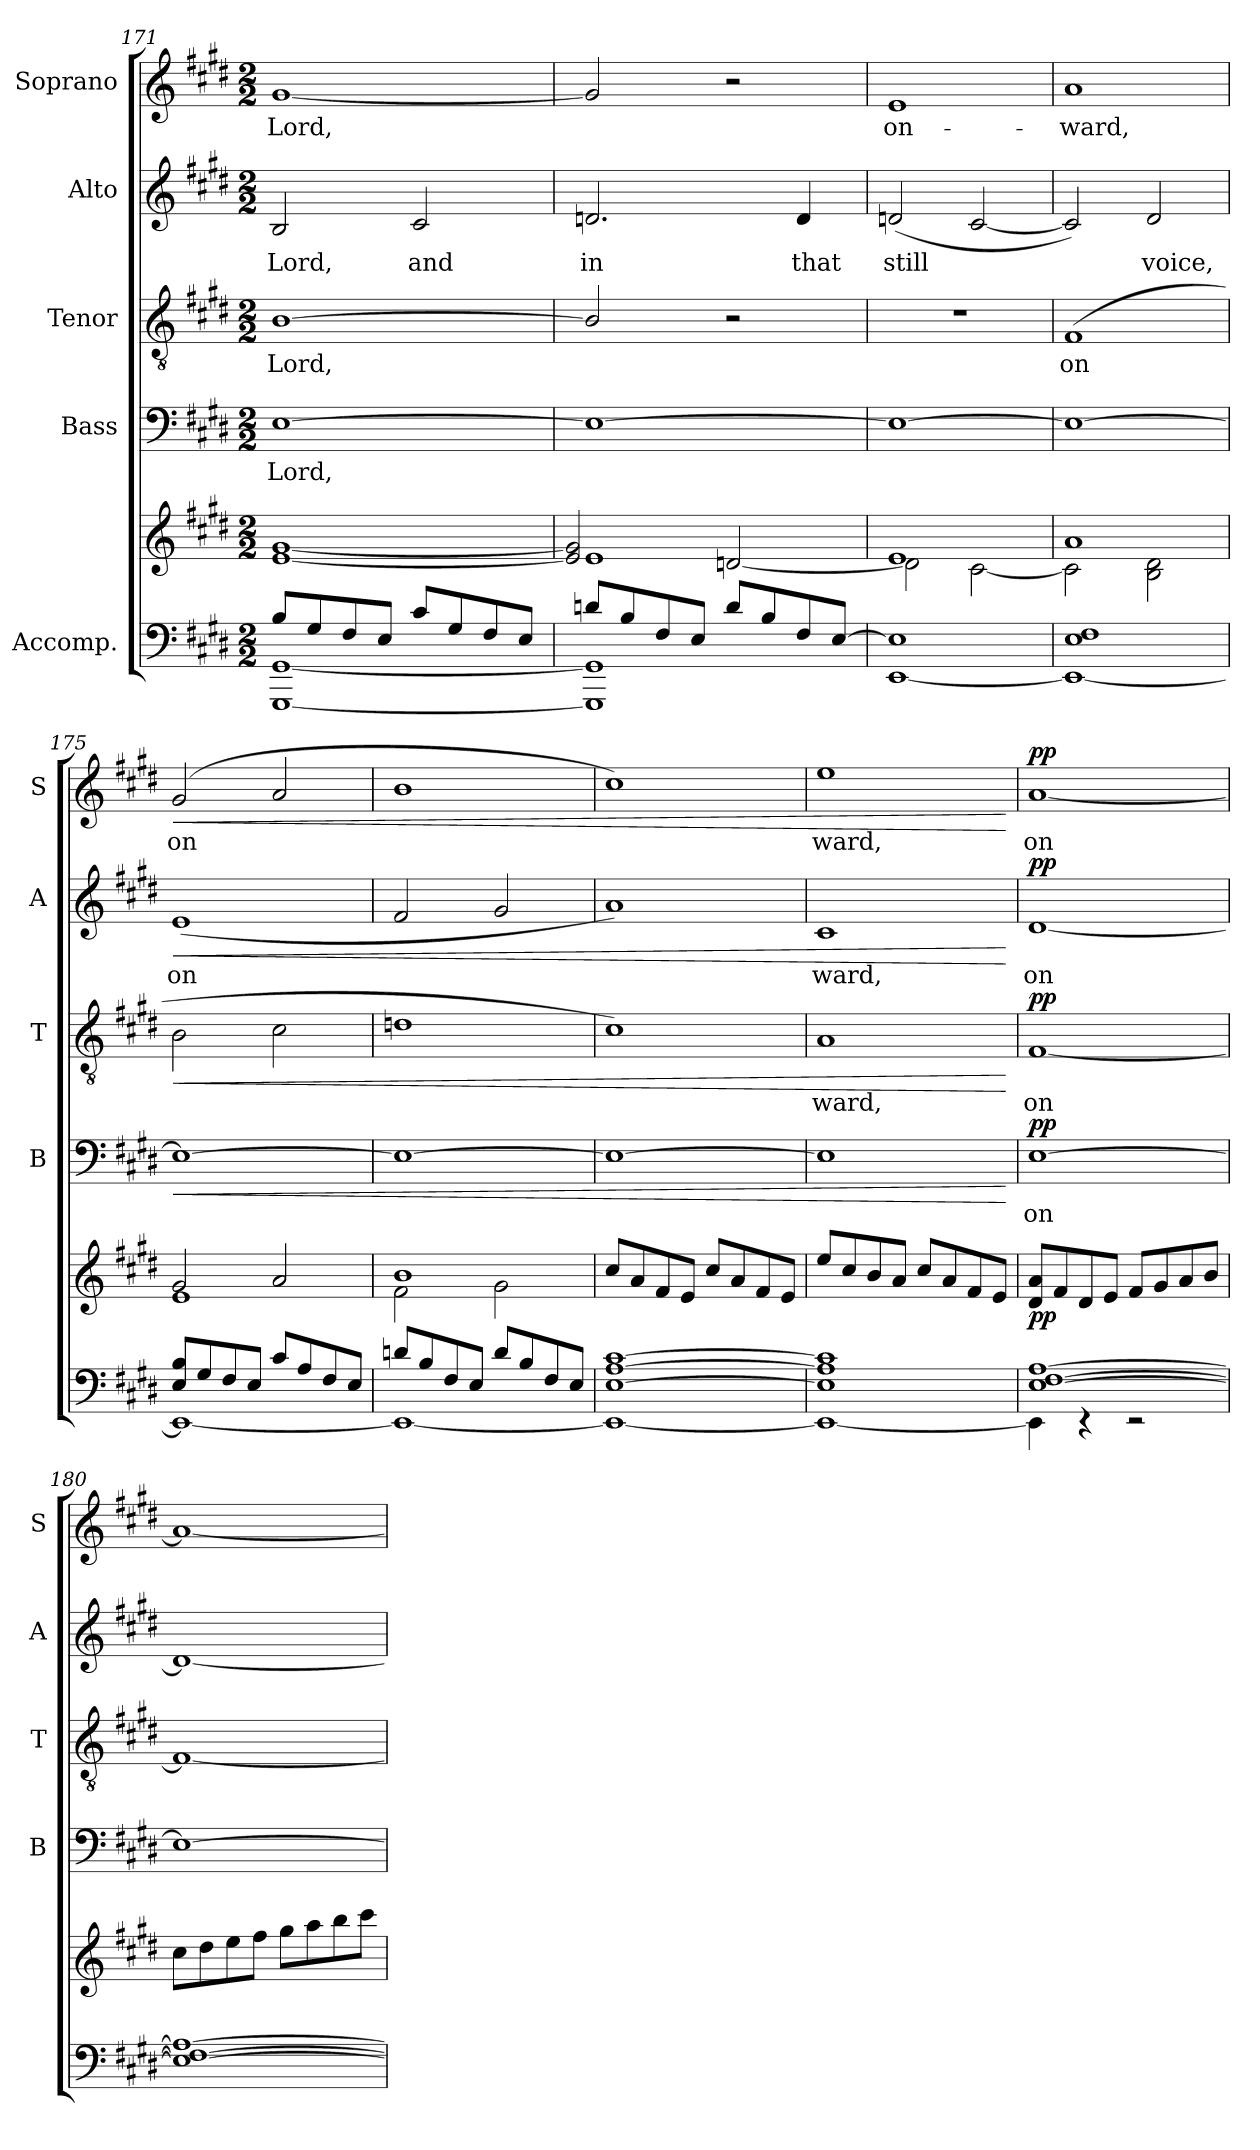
**kern	**kern	**dynam	**kern	**text	**dynam	**kern	**text	**dynam	**kern	**text	**dynam	**kern	**text	**dynam
*part5	*part5	*part5	*part4	*part4	*part4	*part3	*part3	*part3	*part2	*part2	*part2	*part1	*part1	*part1
*staff6	*staff5	*staff5/6	*staff4	*staff4	*staff4	*staff3	*staff3	*staff3	*staff2	*staff2	*staff2	*staff1	*staff1	*staff1
*I"Accomp.	*	*	*I"Bass	*	*	*I"Tenor	*	*	*I"Alto	*	*	*I"Soprano	*	*
*	*	*	*I'B	*	*	*I'T	*	*	*I'A	*	*	*I'S	*	*
!!LO:LB:g=z
*clefF4	*clefG2	*	*clefF4	*	*	*clefGv2	*	*	*clefG2	*	*	*clefG2	*	*
*k[f#c#g#d#]	*k[f#c#g#d#]	*	*k[f#c#g#d#]	*	*	*k[f#c#g#d#]	*	*	*k[f#c#g#d#]	*	*	*k[f#c#g#d#]	*	*
*E:	*E:	*	*E:	*	*	*E:	*	*	*E:	*	*	*E:	*	*
*M2/2	*M2/2	*	*M2/2	*	*	*M2/2	*	*	*M2/2	*	*	*M2/2	*	*
=171	=171	=171	=171	=171	=171	=171	=171	=171	=171	=171	=171	=171	=171	=171
*^	*^	*	*	*	*	*	*	*	*	*	*	*	*	*
!	!	!	!	!	!	!LO:LY:b	!	!	!LO:LY:b	!	!	!LO:LY:b	!	!	!LO:LY:b	!
8B/L	[<1GGG# [<1GG#	1ryy	[1e [1g#	.	[1E	Lord,	.	[1B	Lord,	.	2B/	Lord,	.	[1g#	Lord,	.
8G#/	.	.	.	.	.	.	.	.	.	.	.	.	.	.	.	.
8F#/	.	.	.	.	.	.	.	.	.	.	.	.	.	.	.	.
8E/J	.	.	.	.	.	.	.	.	.	.	.	.	.	.	.	.
!	!	!	!	!	!	!	!	!	!	!	!	!LO:LY:b	!	!	!	!
8c#/L	.	.	.	.	.	.	.	.	.	.	2c#/	and	.	.	.	.
8G#/	.	.	.	.	.	.	.	.	.	.	.	.	.	.	.	.
8F#/	.	.	.	.	.	.	.	.	.	.	.	.	.	.	.	.
8E/J	.	.	.	.	.	.	.	.	.	.	.	.	.	.	.	.
=172	=172	=172	=172	=172	=172	=172	=172	=172	=172	=172	=172	=172	=172	=172	=172	=172
!	!	!	!	!	!	!	!	!	!	!	!	!LO:LY:b	!	!	!	!
8dn/L	1GGG#] 1GG#]	1e	2e/] 2g#/]	.	1E_	.	.	2B/]	.	.	2.dn/	in	.	2g#/]	.	.
8B/	.	.	.	.	.	.	.	.	.	.	.	.	.	.	.	.
8F#/	.	.	.	.	.	.	.	.	.	.	.	.	.	.	.	.
8E/J	.	.	.	.	.	.	.	.	.	.	.	.	.	.	.	.
8d/L	.	.	[>2dn/	.	.	.	.	2r	.	.	.	.	.	2r	.	.
8B/	.	.	.	.	.	.	.	.	.	.	.	.	.	.	.	.
!	!	!	!	!	!	!	!	!	!	!	!	!LO:LY:b	!	!	!	!
8F#/	.	.	.	.	.	.	.	.	.	.	4d/	that	.	.	.	.
[>8E/J	.	.	.	.	.	.	.	.	.	.	.	.	.	.	.	.
=173	=173	=173	=173	=173	=173	=173	=173	=173	=173	=173	=173	=173	=173	=173	=173	=173
!	!	!	!	!	!	!	!	!	!	!	!	!LO:LY:b	!	!	!LO:LY:b	!
1E]	[<1EE	1e	2d\]	.	1E_	.	.	1r	.	.	(<2dn/	still	.	1e	on-	.
.	.	.	[<2c#\	.	.	.	.	.	.	.	[2c#/	.	.	.	.	.
=174	=174	=174	=174	=174	=174	=174	=174	=174	=174	=174	=174	=174	=174	=174	=174	=174
!	!	!	!	!	!	!	!	!	!LO:LY:b	!	!	!	!	!	!LO:LY:b	!
1E 1F#	1EE_	1a	2c#\]	.	1E_	.	.	(>1F#	on­	.	2c#/])	.	.	1a	-ward,	.
!	!	!	!	!	!	!	!	!	!	!	!	!LO:LY:b	!	!	!	!
.	.	.	2B\ 2d#i\	.	.	.	.	.	.	.	2d#i/	voice,	.	.	.	.
=175	=175	=175	=175	=175	=175	=175	=175	=175	=175	=175	=175	=175	=175	=175	=175	=175
!	!	!	!	!	!	!	!LO:HP:b	!	!	!LO:HP:b	!	!LO:LY:b	!LO:HP:b	!	!LO:LY:b	!LO:HP:b
8E/ 8B/L	1EE_	2g#/	1e	.	1E_	.	<	2B\	.	<	(<1e	on­	<	(<2g#/	on­	<
8G#/	.	.	.	.	.	.	.	.	.	.	.	.	.	.	.	.
8F#/	.	.	.	.	.	.	.	.	.	.	.	.	.	.	.	.
8E/J	.	.	.	.	.	.	.	.	.	.	.	.	.	.	.	.
8c#/L	.	2a/	.	.	.	.	.	2c#\	.	.	.	.	.	2a/	.	.
8A/	.	.	.	.	.	.	.	.	.	.	.	.	.	.	.	.
8F#/	.	.	.	.	.	.	.	.	.	.	.	.	.	.	.	.
8E/J	.	.	.	.	.	.	.	.	.	.	.	.	.	.	.	.
=176	=176	=176	=176	=176	=176	=176	=176	=176	=176	=176	=176	=176	=176	=176	=176	=176
8dn/L	1EE_	1b	2f#\	.	1E_	.	.	1dn	.	.	2f#/	.	.	1b	.	.
8B/	.	.	.	.	.	.	.	.	.	.	.	.	.	.	.	.
8F#/	.	.	.	.	.	.	.	.	.	.	.	.	.	.	.	.
8E/J	.	.	.	.	.	.	.	.	.	.	.	.	.	.	.	.
8d/L	.	.	2g#\	.	.	.	.	.	.	.	2g#/	.	.	.	.	.
8B/	.	.	.	.	.	.	.	.	.	.	.	.	.	.	.	.
8F#/	.	.	.	.	.	.	.	.	.	.	.	.	.	.	.	.
8E/J	.	.	.	.	.	.	.	.	.	.	.	.	.	.	.	.
=177	=177	=177	=177	=177	=177	=177	=177	=177	=177	=177	=177	=177	=177	=177	=177	=177
[>1E [>1A [>1c#	1EE_	8cc#/L	1ryy	.	1E_	.	.	1c#)	.	.	1a)	.	.	1cc#)	.	.
.	.	8a/	.	.	.	.	.	.	.	.	.	.	.	.	.	.
.	.	8f#/	.	.	.	.	.	.	.	.	.	.	.	.	.	.
.	.	8e/J	.	.	.	.	.	.	.	.	.	.	.	.	.	.
.	.	8cc#/L	.	.	.	.	.	.	.	.	.	.	.	.	.	.
.	.	8a/	.	.	.	.	.	.	.	.	.	.	.	.	.	.
.	.	8f#/	.	.	.	.	.	.	.	.	.	.	.	.	.	.
.	.	8e/J	.	.	.	.	.	.	.	.	.	.	.	.	.	.
=178	=178	=178	=178	=178	=178	=178	=178	=178	=178	=178	=178	=178	=178	=178	=178	=178
!	!	!	!	!	!	!	!	!	!LO:LY:b	!	!	!LO:LY:b	!	!	!LO:LY:b	!
1E] 1A] 1c#]	1EE_	8ee/L	1ryy	.	1E]	.	.	1A	ward,	.	1c#	ward,	.	1ee	ward,	.
.	.	8cc#/	.	.	.	.	.	.	.	.	.	.	.	.	.	.
.	.	8b/	.	.	.	.	.	.	.	.	.	.	.	.	.	.
.	.	8a/J	.	.	.	.	.	.	.	.	.	.	.	.	.	.
.	.	8cc#/L	.	.	.	.	.	.	.	.	.	.	.	.	.	.
.	.	8a/	.	.	.	.	.	.	.	.	.	.	.	.	.	.
.	.	8f#/	.	.	.	.	.	.	.	.	.	.	.	.	.	.
.	.	8e/J	.	.	.	.	.	.	.	.	.	.	.	.	.	.
*v	*v	*	*	*	*	*	*	*	*	*	*	*	*	*	*	*
*	*v	*v	*	*	*	*	*	*	*	*	*	*	*	*	*
.	.	.	.	.	[	.	.	[	.	.	[	.	.	[
!!LO:PB:g=z
=179	=179	=179	=179	=179	=179	=179	=179	=179	=179	=179	=179	=179	=179	=179
*^	*	*	*	*	*	*	*	*	*	*	*	*	*	*
!	!	!	!LO:DY:b	!	!LO:LY:b	!LO:DY:b	!	!LO:LY:b	!LO:DY:b	!	!LO:LY:b	!LO:DY:b	!	!LO:LY:b	!LO:DY:b
[>1E [>1F# [>1A	4EE\]	8d#i/ 8a/L	pp	[1E	on­	pp	[1F#	on­	pp	[1d#i	on­	pp	[1a	on­	pp
.	.	8f#/	.	.	.	.	.	.	.	.	.	.	.	.	.
.	4rEE	8d#/	.	.	.	.	.	.	.	.	.	.	.	.	.
.	.	8e/J	.	.	.	.	.	.	.	.	.	.	.	.	.
.	2rEE	8f#/L	.	.	.	.	.	.	.	.	.	.	.	.	.
.	.	8g#/	.	.	.	.	.	.	.	.	.	.	.	.	.
.	.	8a/	.	.	.	.	.	.	.	.	.	.	.	.	.
.	.	8b/J	.	.	.	.	.	.	.	.	.	.	.	.	.
=180	=180	=180	=180	=180	=180	=180	=180	=180	=180	=180	=180	=180	=180	=180	=180
1E_ 1F#_ 1A_	1ryy	8cc#\L	.	1E_	.	.	1F#_	.	.	1d#_	.	.	1a_	.	.
.	.	8dd#\	.	.	.	.	.	.	.	.	.	.	.	.	.
.	.	8ee\	.	.	.	.	.	.	.	.	.	.	.	.	.
.	.	8ff#\J	.	.	.	.	.	.	.	.	.	.	.	.	.
.	.	8gg#\L	.	.	.	.	.	.	.	.	.	.	.	.	.
.	.	8aa\	.	.	.	.	.	.	.	.	.	.	.	.	.
.	.	8bb\	.	.	.	.	.	.	.	.	.	.	.	.	.
.	.	8ccc#\J	.	.	.	.	.	.	.	.	.	.	.	.	.
*v	*v	*	*	*	*	*	*	*	*	*	*	*	*	*	*
=	=	=	=	=	=	=	=	=	=	=	=	=	=	=
*-	*-	*-	*-	*-	*-	*-	*-	*-	*-	*-	*-	*-	*-	*-
